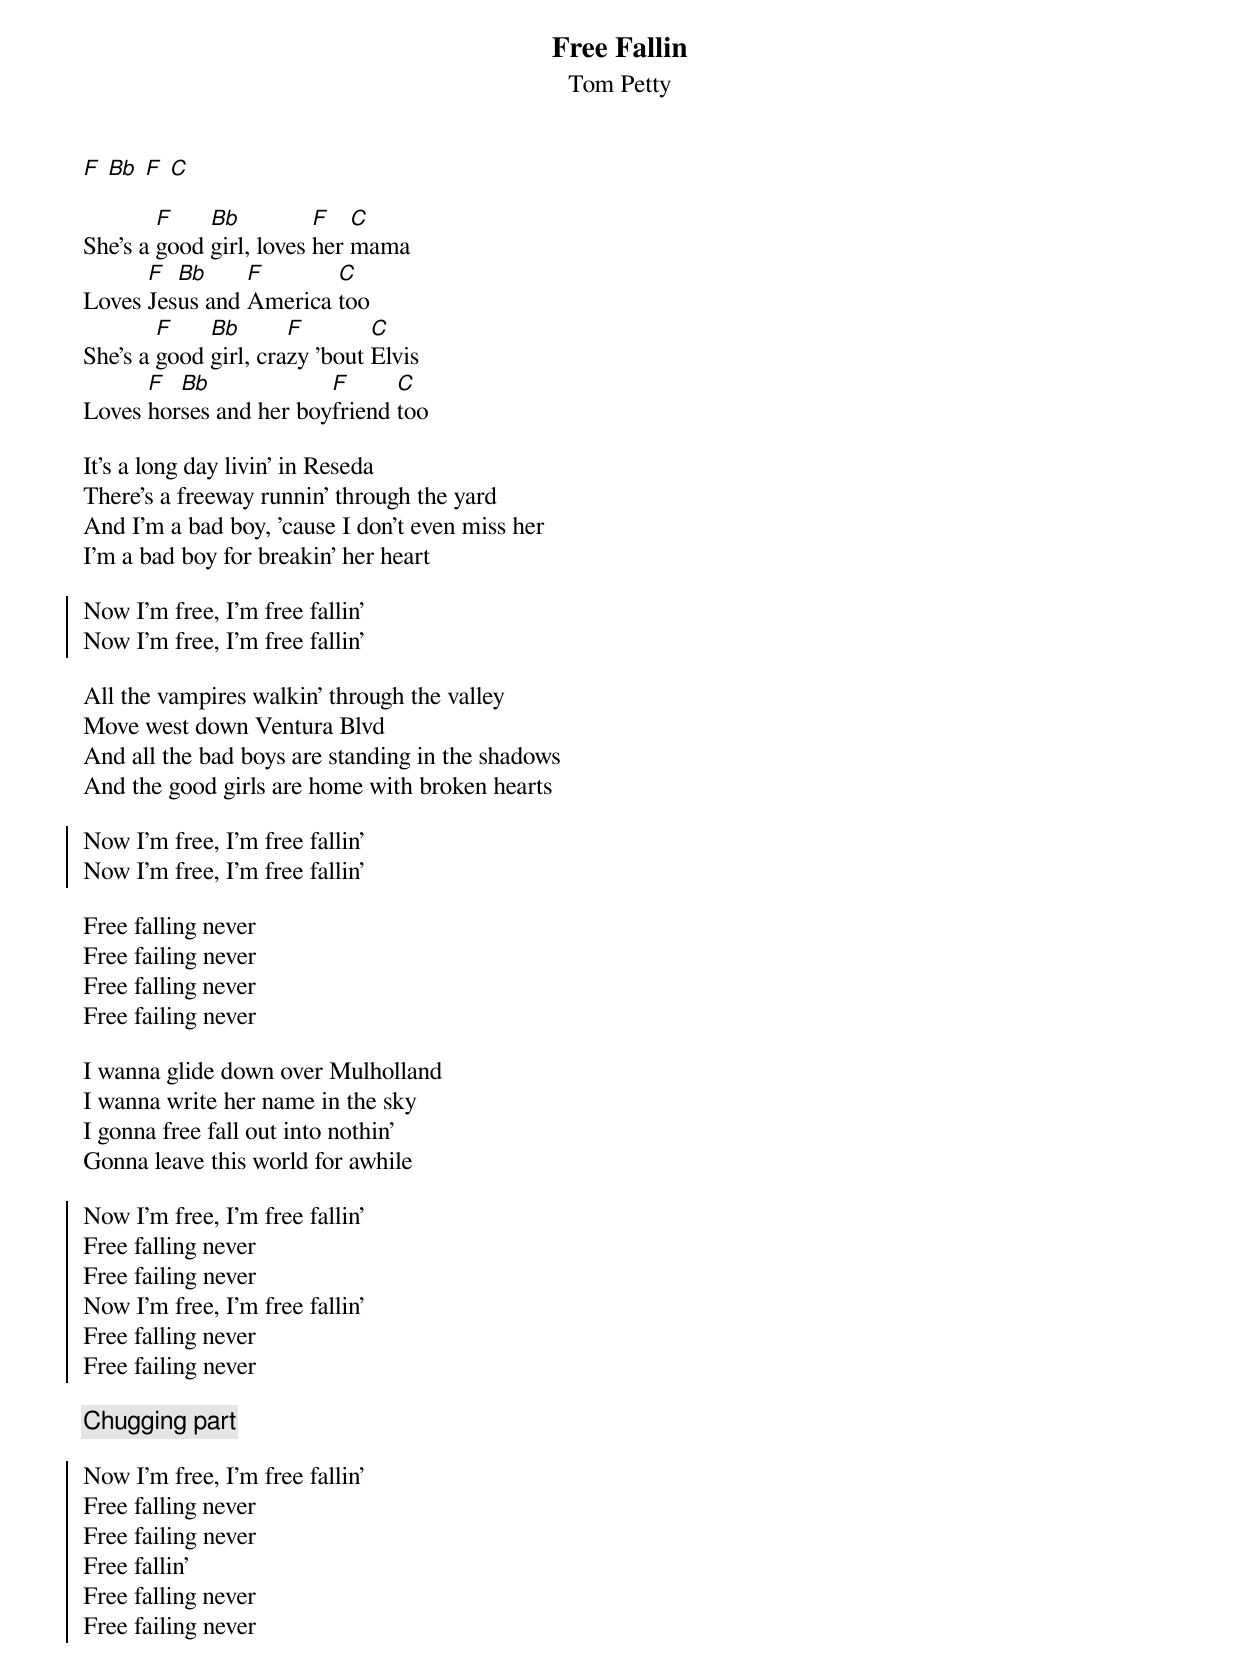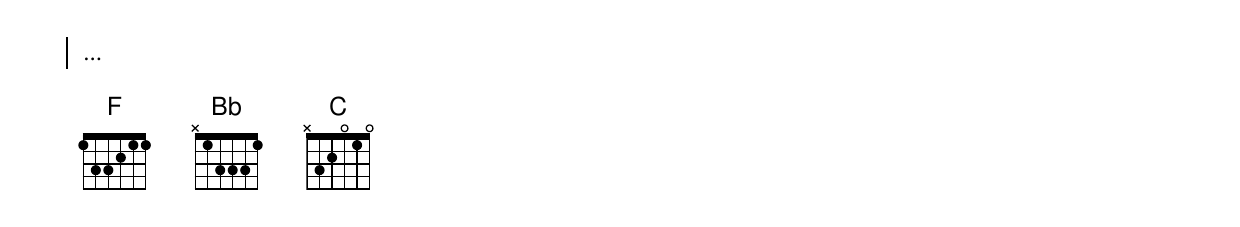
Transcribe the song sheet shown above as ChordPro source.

{t:Free Fallin}
{st:Tom Petty}
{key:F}
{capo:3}

[F] [Bb] [F] [C]

She's a [F]good [Bb]girl, loves [F]her [C]mama
Loves [F]Jes[Bb]us and [F]America [C]too
She's a [F]good [Bb]girl, cra[F]zy 'bout [C]Elvis
Loves [F]hor[Bb]ses and her boy[F]friend [C]too

It's a long day livin' in Reseda
There's a freeway runnin' through the yard
And I'm a bad boy, 'cause I don't even miss her
I'm a bad boy for breakin' her heart

{soc}
Now I'm free, I'm free fallin'
Now I'm free, I'm free fallin'
{eoc}

All the vampires walkin' through the valley
Move west down Ventura Blvd
And all the bad boys are standing in the shadows
And the good girls are home with broken hearts

{soc}
Now I'm free, I'm free fallin'
Now I'm free, I'm free fallin'
{eoc}

Free falling never
Free failing never
Free falling never
Free failing never

I wanna glide down over Mulholland
I wanna write her name in the sky
I gonna free fall out into nothin'
Gonna leave this world for awhile

{soc}
Now I'm free, I'm free fallin'
Free falling never
Free failing never
Now I'm free, I'm free fallin'
Free falling never
Free failing never
{eoc}

{comment:Chugging part}

{soc}
Now I'm free, I'm free fallin'
Free falling never
Free failing never
Free fallin'
Free falling never
Free failing never
...
{eoc}

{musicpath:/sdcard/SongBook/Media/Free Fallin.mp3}
